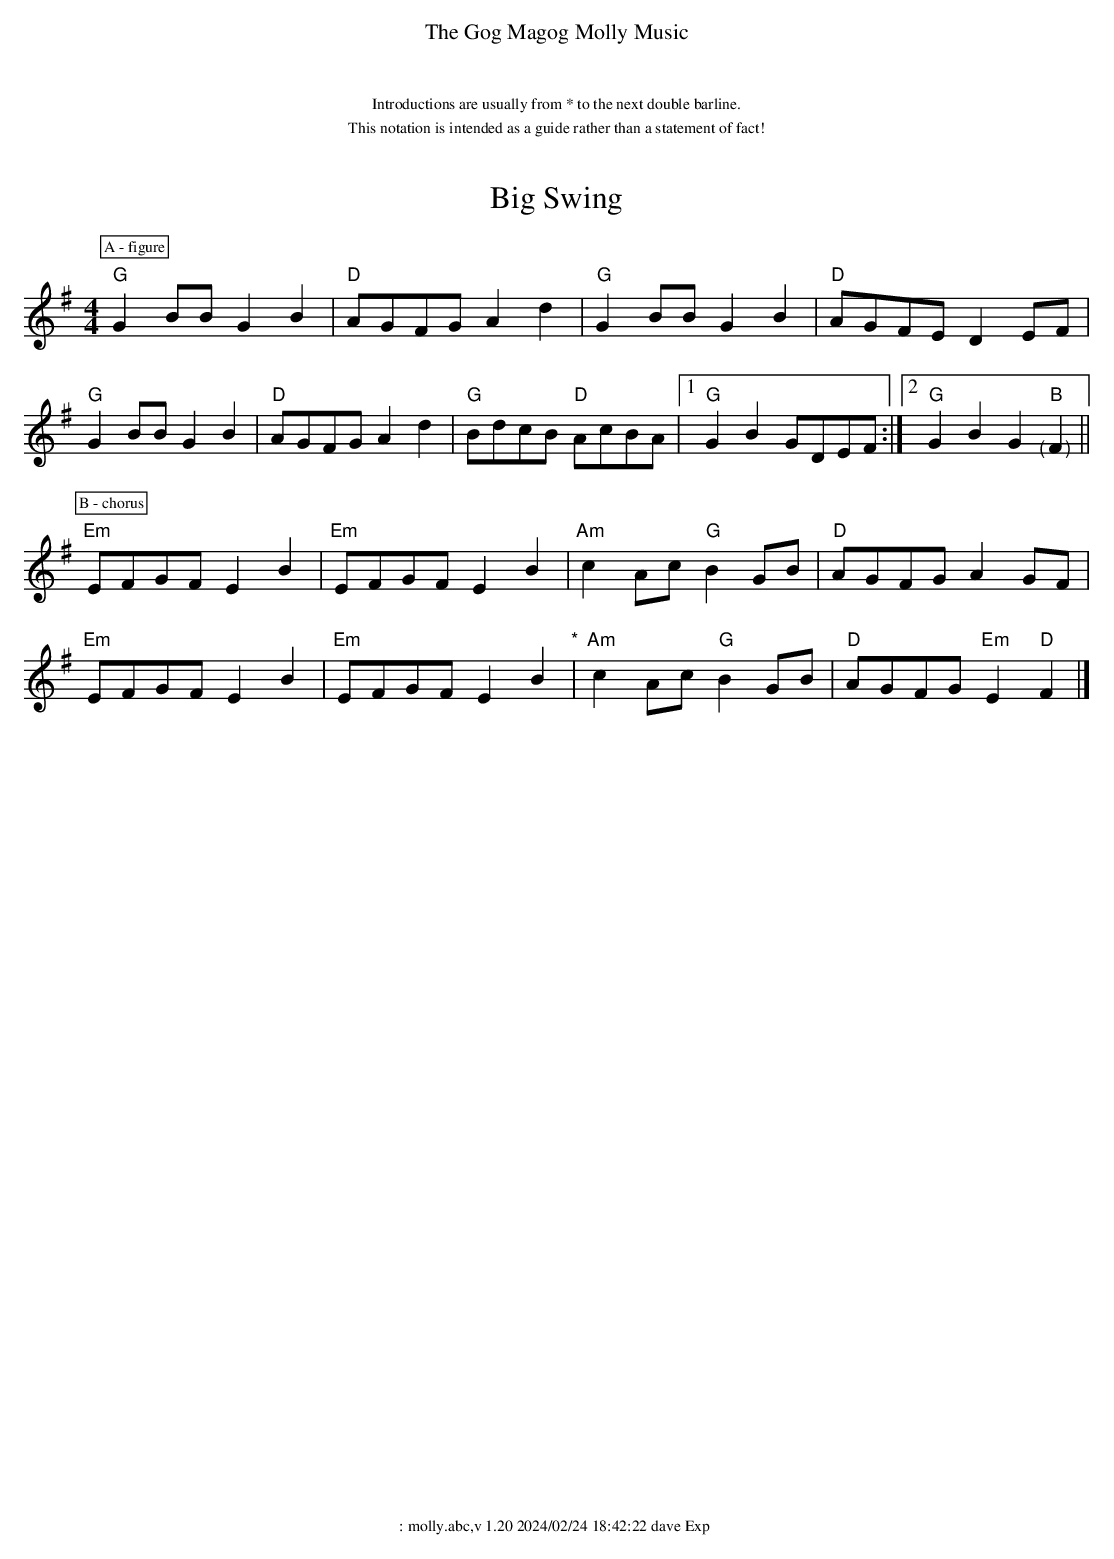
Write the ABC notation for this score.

X:1
T:Big Swing
M:4/4
L:1/8
K:G
P:A - figure
"G"G2BB G2B2|"D"AGFG A2d2|"G"G2BB G2B2|"D"AGFE D2EF|
"G"G2BB G2B2|"D"AGFG A2d2|"G"BdcB "D"AcBA|1"G"G2B2 GDEF:|2"G"G2B2 G2"B""<("">)"F2||
P:B - chorus
K:Em
"Em"EFGF E2B2|"Em"EFGF E2B2|"Am"c2Ac "G"B2GB|"D"AGFG A2GF|
"Em"EFGF E2B2|"Em"EFGF E2B2"*"|"Am"c2Ac "G"B2GB|"D"AGFG "Em"E2"D"F2|]
